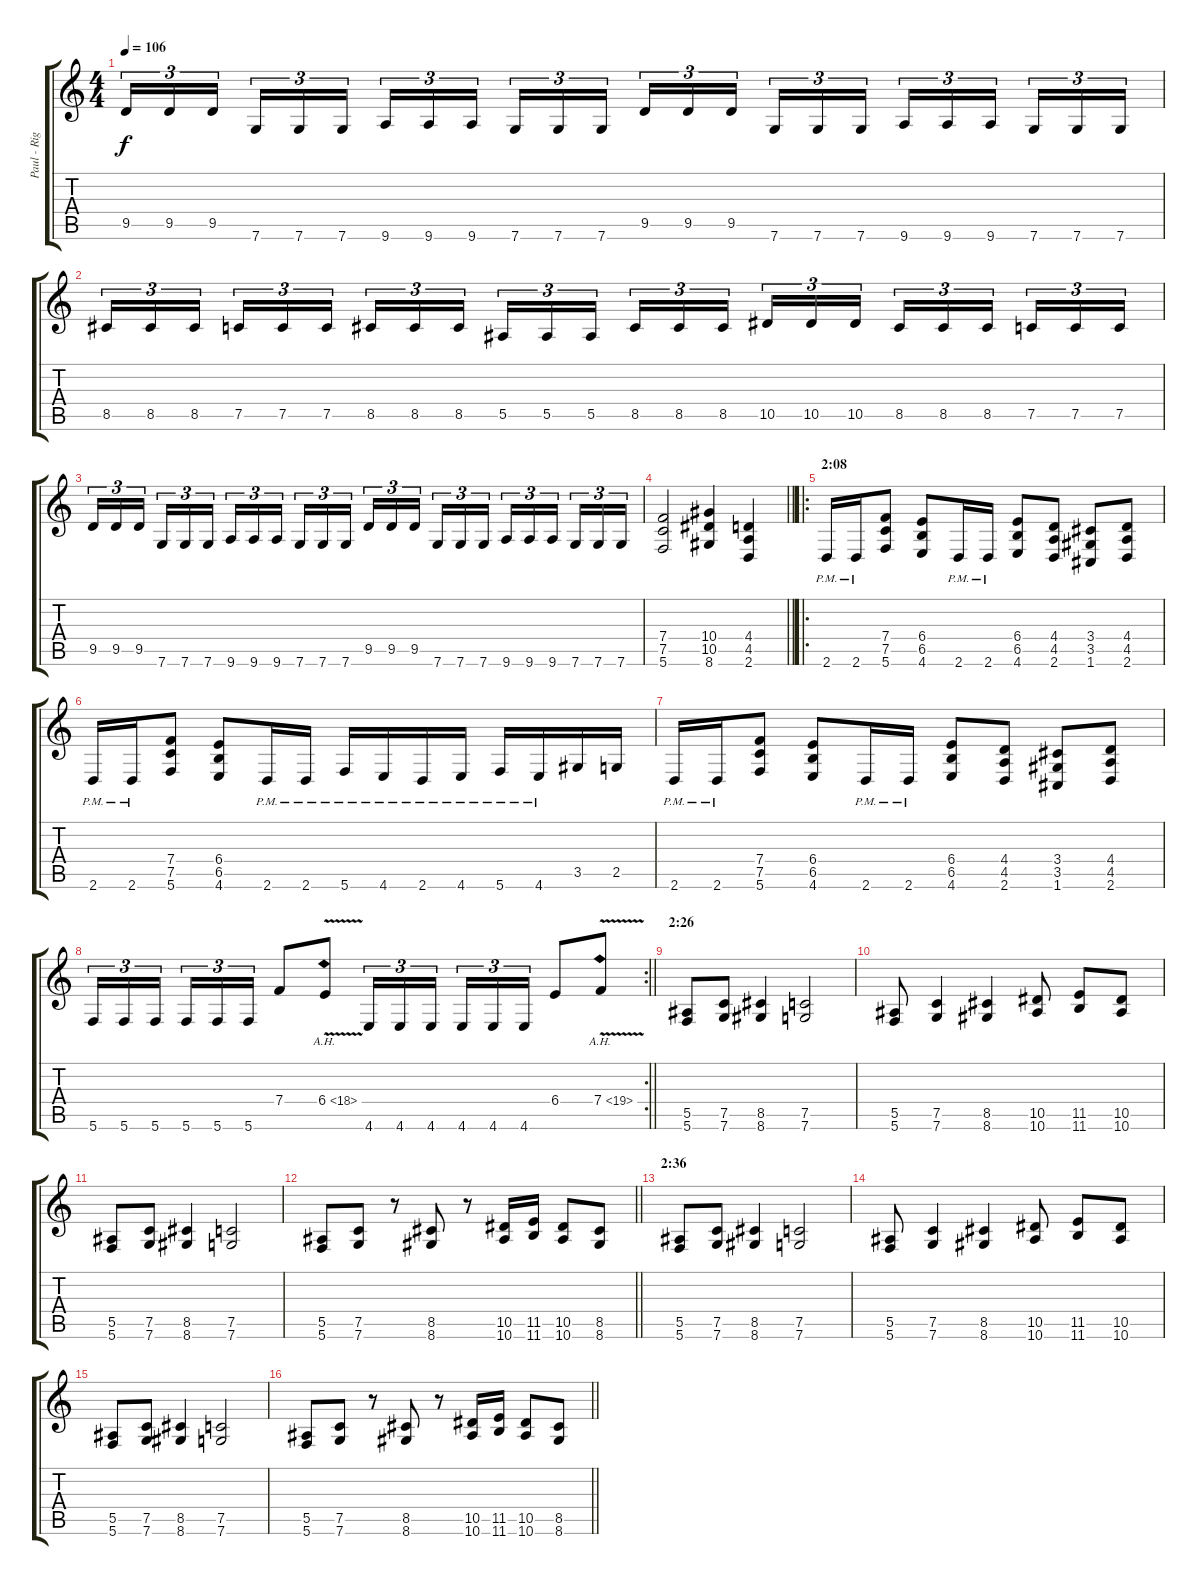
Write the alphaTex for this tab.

\track ("Paul - Right" "Paul - Rig") {instrument distortionguitar}
\staff {score tabs}
\tuning (C4 G3 Eb3 Bb2 F2 C2) {hide}
\ts (4 4)
\tempo 106
\clef g2
\ks c
9.5.16{tu (3 2) dy f} 9.5.16{tu (3 2)} 9.5.16{tu (3 2) beam splitsecondary} 7.6.16{tu (3 2)} 7.6.16{tu (3 2)} 7.6.16{tu (3 2)} 9.6.16{tu (3 2)} 9.6.16{tu (3 2)} 9.6.16{tu (3 2) beam splitsecondary} 7.6.16{tu (3 2)} 7.6.16{tu (3 2)} 7.6.16{tu (3 2)} 9.5.16{tu (3 2)} 9.5.16{tu (3 2)} 9.5.16{tu (3 2) beam splitsecondary} 7.6.16{tu (3 2)} 7.6.16{tu (3 2)} 7.6.16{tu (3 2)} 9.6.16{tu (3 2)} 9.6.16{tu (3 2)} 9.6.16{tu (3 2) beam splitsecondary} 7.6.16{tu (3 2)} 7.6.16{tu (3 2)} 7.6.16{tu (3 2)} |
8.5.16{tu (3 2)} 8.5.16{tu (3 2)} 8.5.16{tu (3 2) beam splitsecondary} 7.5.16{tu (3 2)} 7.5.16{tu (3 2)} 7.5.16{tu (3 2)} 8.5.16{tu (3 2)} 8.5.16{tu (3 2)} 8.5.16{tu (3 2) beam splitsecondary} 5.5.16{tu (3 2)} 5.5.16{tu (3 2)} 5.5.16{tu (3 2)} 8.5.16{tu (3 2)} 8.5.16{tu (3 2)} 8.5.16{tu (3 2) beam splitsecondary} 10.5.16{tu (3 2)} 10.5.16{tu (3 2)} 10.5.16{tu (3 2)} 8.5.16{tu (3 2)} 8.5.16{tu (3 2)} 8.5.16{tu (3 2) beam splitsecondary} 7.5.16{tu (3 2)} 7.5.16{tu (3 2)} 7.5.16{tu (3 2)} |
9.5.16{tu (3 2)} 9.5.16{tu (3 2)} 9.5.16{tu (3 2) beam splitsecondary} 7.6.16{tu (3 2)} 7.6.16{tu (3 2)} 7.6.16{tu (3 2)} 9.6.16{tu (3 2)} 9.6.16{tu (3 2)} 9.6.16{tu (3 2) beam splitsecondary} 7.6.16{tu (3 2)} 7.6.16{tu (3 2)} 7.6.16{tu (3 2)} 9.5.16{tu (3 2)} 9.5.16{tu (3 2)} 9.5.16{tu (3 2) beam splitsecondary} 7.6.16{tu (3 2)} 7.6.16{tu (3 2)} 7.6.16{tu (3 2)} 9.6.16{tu (3 2)} 9.6.16{tu (3 2)} 9.6.16{tu (3 2) beam splitsecondary} 7.6.16{tu (3 2)} 7.6.16{tu (3 2)} 7.6.16{tu (3 2)} |
\barLineRight lightlight
(7.4 7.5 5.6).2 (10.4 10.5 8.6).4 (4.4 4.5 2.6).4 |
\ro
\section ("" "2:08")
2.6{pm}.16 2.6{pm}.16 (7.4 7.5 5.6).8 (6.4 6.5 4.6).8 2.6{pm}.16 2.6{pm}.16 (6.4 6.5 4.6).8 (4.4 4.5 2.6).8 (3.4 3.5 1.6).8 (4.4 4.5 2.6).8 |
2.6{pm}.16 2.6{pm}.16 (7.4 7.5 5.6).8 (6.4 6.5 4.6).8 2.6{pm}.16 2.6{pm}.16 5.6{pm}.16 4.6{pm}.16 2.6{pm}.16 4.6{pm}.16 5.6{pm}.16 4.6{pm}.16 3.5.16 2.5.16 |
2.6{pm}.16 2.6{pm}.16 (7.4 7.5 5.6).8 (6.4 6.5 4.6).8 2.6{pm}.16 2.6{pm}.16 (6.4 6.5 4.6).8 (4.4 4.5 2.6).8 (3.4 3.5 1.6).8 (4.4 4.5 2.6).8 |
\rc 2
\barLineRight lightlight
5.6.16{tu (3 2)} 5.6.16{tu (3 2)} 5.6.16{tu (3 2) beam splitsecondary} 5.6.16{tu (3 2)} 5.6.16{tu (3 2)} 5.6.16{tu (3 2)} 7.4.8 6.4{ah 12 v}.8 4.6.16{tu (3 2)} 4.6.16{tu (3 2)} 4.6.16{tu (3 2) beam splitsecondary} 4.6.16{tu (3 2)} 4.6.16{tu (3 2)} 4.6.16{tu (3 2)} 6.4.8 7.4{ah 12 v}.8 |
\section ("" "2:26")
(5.5 5.6).8 (7.5 7.6).8 (8.5 8.6).4 (7.5 7.6).2 |
(5.5 5.6).8 (7.5 7.6).4 (8.5 8.6).4 (10.5 10.6).8 (11.5 11.6).8 (10.5 10.6).8 |
(5.5 5.6).8 (7.5 7.6).8 (8.5 8.6).4 (7.5 7.6).2 |
\barLineRight lightlight
(5.5 5.6).8 (7.5 7.6).8 r.8 (8.5 8.6).8 r.8 (10.5 10.6).16 (11.5 11.6).16 (10.5 10.6).8 (8.5 8.6).8 |
\section ("" "2:36")
(5.5 5.6).8 (7.5 7.6).8 (8.5 8.6).4 (7.5 7.6).2 |
(5.5 5.6).8 (7.5 7.6).4 (8.5 8.6).4 (10.5 10.6).8 (11.5 11.6).8 (10.5 10.6).8 |
(5.5 5.6).8 (7.5 7.6).8 (8.5 8.6).4 (7.5 7.6).2 |
\barLineRight lightlight
(5.5 5.6).8 (7.5 7.6).8 r.8 (8.5 8.6).8 r.8 (10.5 10.6).16 (11.5 11.6).16 (10.5 10.6).8 (8.5 8.6).8
